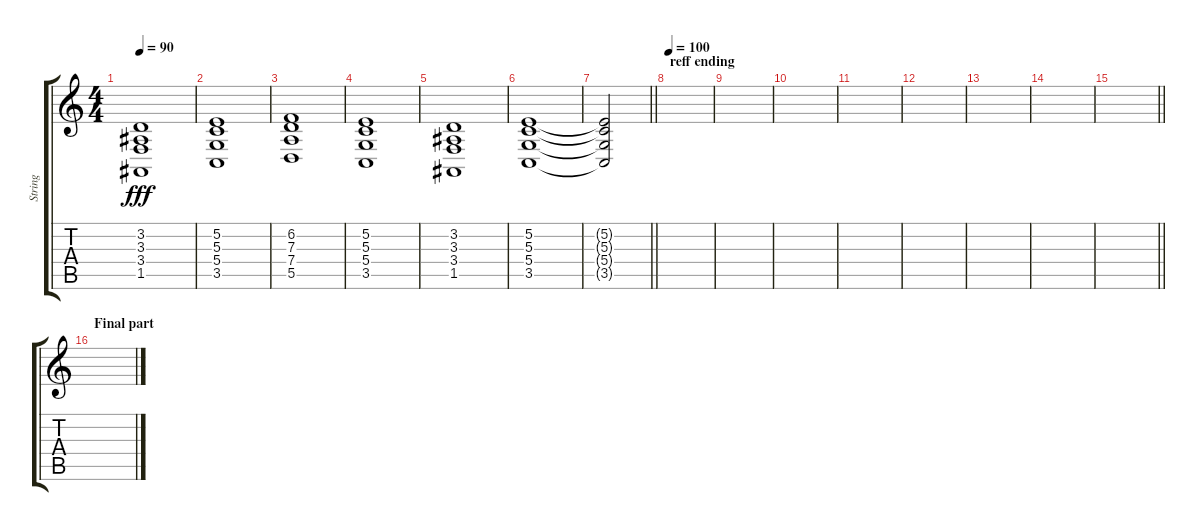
\track ("String" "String") {instrument stringensemble2}
\staff {score tabs}
\tuning (E4 B3 G3 D3 A2 D2) {hide}
\ts (4 4)
\tempo 90
\clef g2
\ks c
(3.2 3.3 3.4 1.5).1{dy fff} |
(5.2 5.3 5.4 3.5).1 |
(6.2 7.3 7.4 5.5).1 |
(5.2 5.3 5.4 3.5).1 |
(3.2 3.3 3.4 1.5).1 |
(5.2 5.3 5.4 3.5).1 |
\barLineRight lightlight
(5.2{t} 5.3{t} 5.4{t} 3.5{t}).2 |
\section ("" "reff ending")
\tempo 100
|
|
|
|
|
|
|
\barLineRight lightlight
|
\section ("" "Final part")
